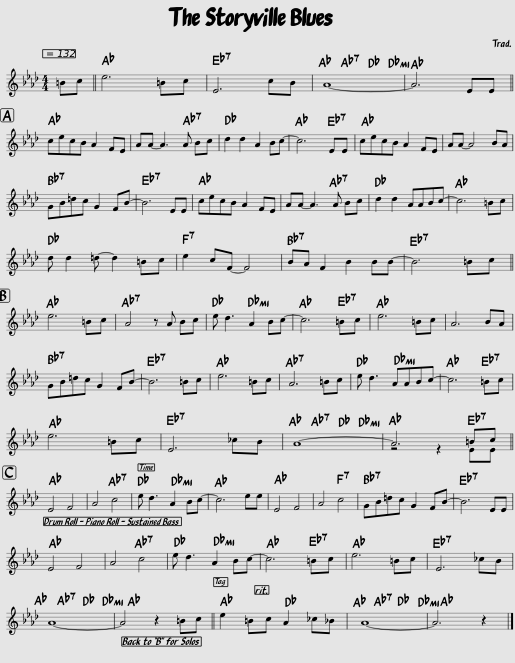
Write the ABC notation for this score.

X:1
%%score ( 1 2 )
L:1/8
M:4/4
I:linebreak $
K:Ab
V:1 treble
V:2 treble
V:1
 =Bc || e6 =Bc | E6 cB | A8- | A6 EE ||$ %5
 cecB A2 FE | AA- A3 A Bc | d2 d2 A2 Bc- | c6 EE | cecB A2 FE | %10
 AA- A4 BA |$ GB=dc G2 FB- | B6 EE | cecB A2 FE | AA- A3 A Bc | %15
 d2 d2 AABc- | c6 =Bc |$ d d2 =d- d2 =Bc | e2 cF- F4 | BA F2 B2 BB- | %20
 B6 =Bc ||$ e6 =Bc | A4 z A Bc | e d3 A2 Bc- | c6 =Bc | %25
 e6 =Bc | A6 BA |$ GB=dc G2 FB- | B6 =Bc | e6 =Bc | %30
 A6 =Bc | e d3 AABc- | c6 =Bc |$ e6 =Bc | E6 _cB | %35
 A8- | A6 =Bc ||$ E4 F4 | A4 c4 | e d3 A2 Bc- | %40
 c6 ee | E4 F4 | A4 c4 | GB=dc G2 FB- | B6 EE |$ %45
 E4 F4 | A4 c4 | e d3 A2 Bc- | c6 =Bc | e6 =Bc | %50
 E6 _cB |$ A8- | A4 z2 =Bc || e2 =Bc A2 _c_B | A8- | %55
 A6 z2 |] %56
V:2
 x2 || x8 | x8 | x8 | x8 ||$ %5
 x8 | x8 | x8 | x8 | x8 | %10
 x8 |$ x8 | x8 | x8 | x8 | %15
 x8 | x8 |$ x8 | x8 | x8 | %20
 x8 ||$ x8 | x8 | x8 | x8 | %25
 x8 | x8 |$ x8 | x8 | x8 | %30
 x8 | x8 | x8 |$ x8 | x8 | %35
 x8 | z4 z2 EE ||$ x8 | x8 | x8 | %40
 x8 | x8 | x8 | x8 | x8 |$ %45
 x8 | x8 | x8 | x8 | x8 | %50
 x8 |$ x8 | x8 || x8 | x8 | %55
 x8 |] %56
